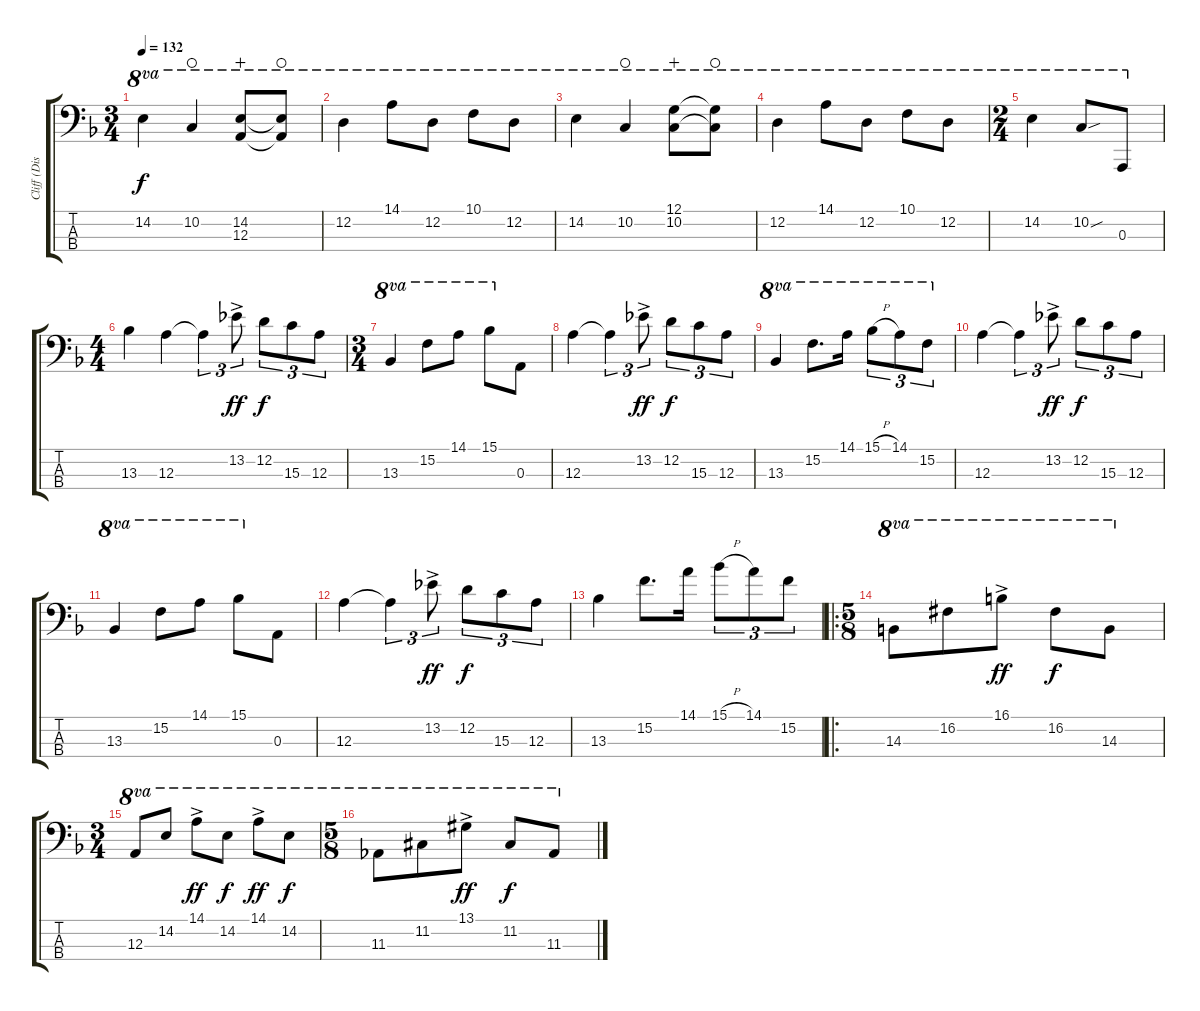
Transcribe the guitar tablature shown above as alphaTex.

\track ("Cliff (Distortion Bass)" "Cliff (Dis") {instrument overdrivenguitar}
\staff {score tabs}
\tuning (G2 D2 A1 E1) {hide}
\ts (3 4)
\tempo 132
\clef f4
\ks f
14.2.4{ot 8va dy f} 10.2.4{ot 8va waho} (14.2 12.3).8{ot 8va wahc} (14.2{t} 12.3{t}).8{ot 8va waho} |
12.2.4{ot 8va} 14.1.8{ot 8va} 12.2.8{ot 8va} 10.1.8{ot 8va} 12.2.8{ot 8va} |
14.2.4{ot 8va} 10.2.4{ot 8va waho} (12.1 10.2).8{ot 8va wahc} (12.1{t} 10.2{t}).8{ot 8va waho} |
12.2.4{ot 8va} 14.1.8{ot 8va} 12.2.8{ot 8va} 10.1.8{ot 8va} 12.2.8{ot 8va} |
\ts (2 4)
14.2.4{ot 8va} 10.2{sou}.8{ot 8va} 0.3.8{ot 8va} |
\ts (4 4)
13.3.4 12.3.4 12.3{t}.4{tu (3 2)} 13.2{ac}.8{tu (3 2) dy ff} 12.2.8{tu (3 2) dy f} 15.3.8{tu (3 2)} 12.3.8{tu (3 2)} |
\ts (3 4)
13.3.4{ot 8va} 15.2.8{ot 8va} 14.1.8{ot 8va} 15.1.8{ot 8va} 0.3.8 |
12.3.4 12.3{t}.4{tu (3 2)} 13.2{ac}.8{tu (3 2) dy ff} 12.2.8{tu (3 2) dy f} 15.3.8{tu (3 2)} 12.3.8{tu (3 2)} |
13.3.4{ot 8va} 15.2.8{d ot 8va} 14.1.16{ot 8va} 15.1{h}.8{tu (3 2) ot 8va} 14.1.8{tu (3 2) ot 8va} 15.2.8{tu (3 2) ot 8va} |
12.3.4 12.3{t}.4{tu (3 2)} 13.2{ac}.8{tu (3 2) dy ff} 12.2.8{tu (3 2) dy f} 15.3.8{tu (3 2)} 12.3.8{tu (3 2)} |
13.3.4{ot 8va} 15.2.8{ot 8va} 14.1.8{ot 8va} 15.1.8{ot 8va} 0.3.8 |
12.3.4 12.3{t}.4{tu (3 2)} 13.2{ac}.8{tu (3 2) dy ff} 12.2.8{tu (3 2) dy f} 15.3.8{tu (3 2)} 12.3.8{tu (3 2)} |
13.3.4 15.2.8{d} 14.1.16 15.1{h}.8{tu (3 2)} 14.1.8{tu (3 2)} 15.2.8{tu (3 2)} |
\ro
\ts (5 8)
14.3.8{ot 8va} 16.2{acc #}.8{ot 8va} 16.1{ac}.8{ot 8va dy ff} 16.2{acc #}.8{ot 8va dy f} 14.3.8{ot 8va} |
\ts (3 4)
12.3.8{ot 8va} 14.2.8{ot 8va} 14.1{ac}.8{ot 8va dy ff} 14.2.8{ot 8va dy f} 14.1{ac}.8{ot 8va dy ff} 14.2.8{ot 8va dy f} |
\ts (5 8)
11.3.8{ot 8va} 11.2{acc #}.8{ot 8va} 13.1{ac acc #}.8{ot 8va dy ff} 11.2{acc #}.8{ot 8va dy f} 11.3.8{ot 8va}
